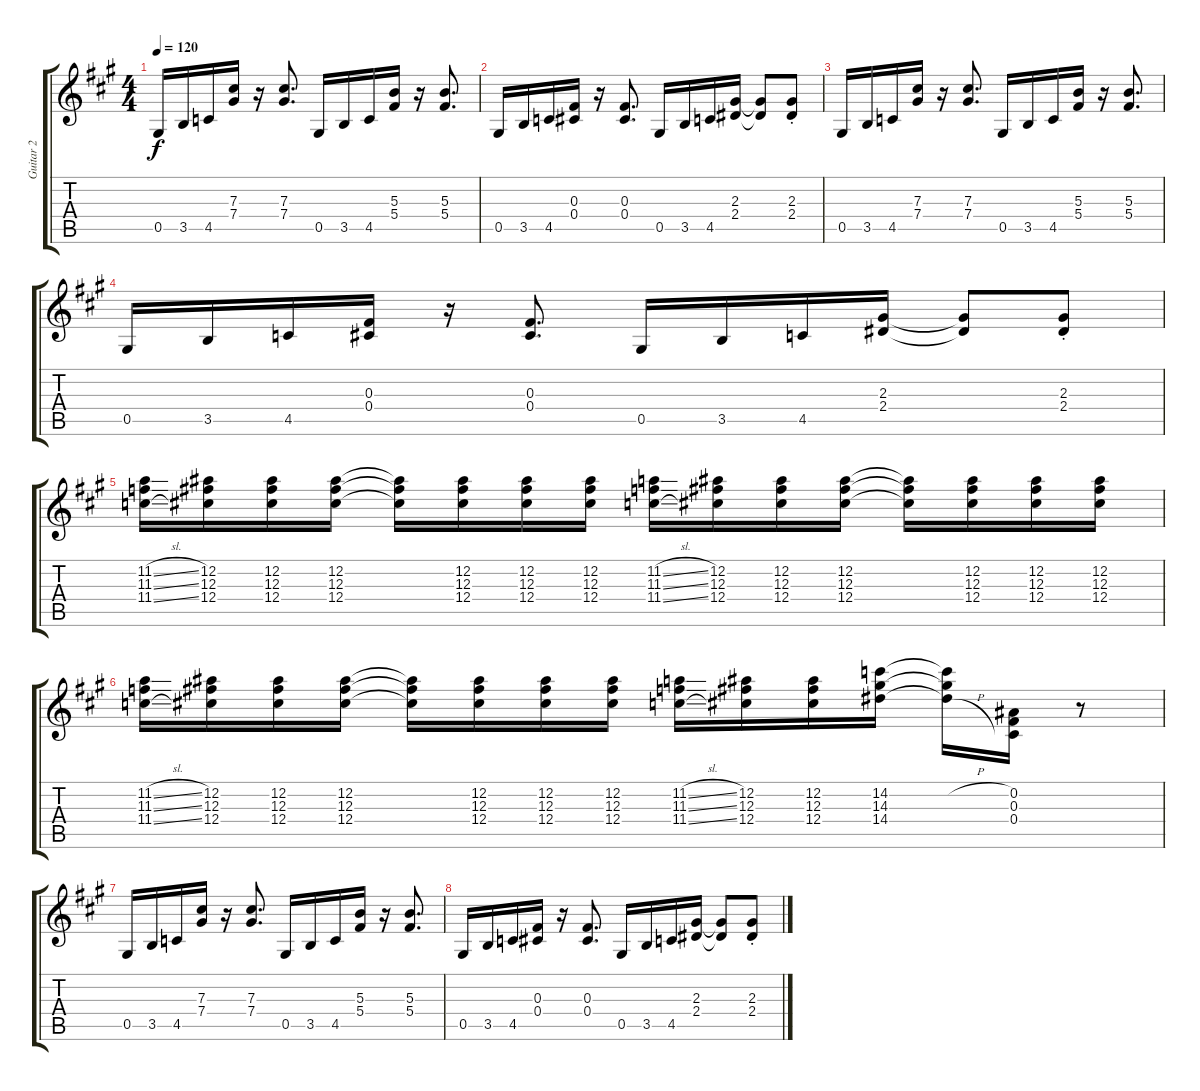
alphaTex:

\track ("Guitar 2" "Guitar 2") {instrument distortionguitar}
\staff {score tabs}
\tuning (Eb4 Bb3 Gb3 Db3 Ab2 Eb2) {hide}
\ts (4 4)
\tempo 120
\clef g2
\ks a
0.5.16{dy f} 3.5.16 4.5.16 (7.3 7.4).16 r.16 (7.3 7.4).8{d} 0.5.16 3.5.16 4.5.16 (5.3 5.4).16 r.16 (5.3 5.4).8{d} |
0.5.16 3.5.16 4.5.16 (0.3 0.4).16 r.16 (0.3 0.4).8{d} 0.5.16 3.5.16 4.5.16 (2.3 2.4).16 (2.3{t} 2.4{t}).8 (2.3{st} 2.4{st}).8 |
0.5.16 3.5.16 4.5.16 (7.3 7.4).16 r.16 (7.3 7.4).8{d} 0.5.16 3.5.16 4.5.16 (5.3 5.4).16 r.16 (5.3 5.4).8{d} |
0.5.16 3.5.16 4.5.16 (0.3 0.4).16 r.16 (0.3 0.4).8{d} 0.5.16 3.5.16 4.5.16 (2.3 2.4).16 (2.3{t} 2.4{t}).8 (2.3{st} 2.4{st}).8 |
(11.2{sl} 11.3{sl} 11.4{sl}).16 (12.2 12.3 12.4).16 (12.2 12.3 12.4).16 (12.2 12.3 12.4).16 (12.2{t} 12.3{t} 12.4{t}).16 (12.2 12.3 12.4).16 (12.2 12.3 12.4).16 (12.2 12.3 12.4).16 (11.2{sl} 11.3{sl} 11.4{sl}).16 (12.2 12.3 12.4).16 (12.2 12.3 12.4).16 (12.2 12.3 12.4).16 (12.2{t} 12.3{t} 12.4{t}).16 (12.2 12.3 12.4).16 (12.2 12.3 12.4).16 (12.2 12.3 12.4).16 |
(11.2{sl} 11.3{sl} 11.4{sl}).16 (12.2 12.3 12.4).16 (12.2 12.3 12.4).16 (12.2 12.3 12.4).16 (12.2{t} 12.3{t} 12.4{t}).16 (12.2 12.3 12.4).16 (12.2 12.3 12.4).16 (12.2 12.3 12.4).16 (11.2{sl} 11.3{sl} 11.4{sl}).16 (12.2 12.3 12.4).16 (12.2 12.3 12.4).16 (14.2 14.3 14.4).16 (14.2{h t} 14.3{h t} 14.4{h t}).16 (0.2 0.3 0.4).16 r.8 |
0.5.16 3.5.16 4.5.16 (7.3 7.4).16 r.16 (7.3 7.4).8{d} 0.5.16 3.5.16 4.5.16 (5.3 5.4).16 r.16 (5.3 5.4).8{d} |
0.5.16 3.5.16 4.5.16 (0.3 0.4).16 r.16 (0.3 0.4).8{d} 0.5.16 3.5.16 4.5.16 (2.3 2.4).16 (2.3{t} 2.4{t}).8 (2.3{st} 2.4{st}).8
